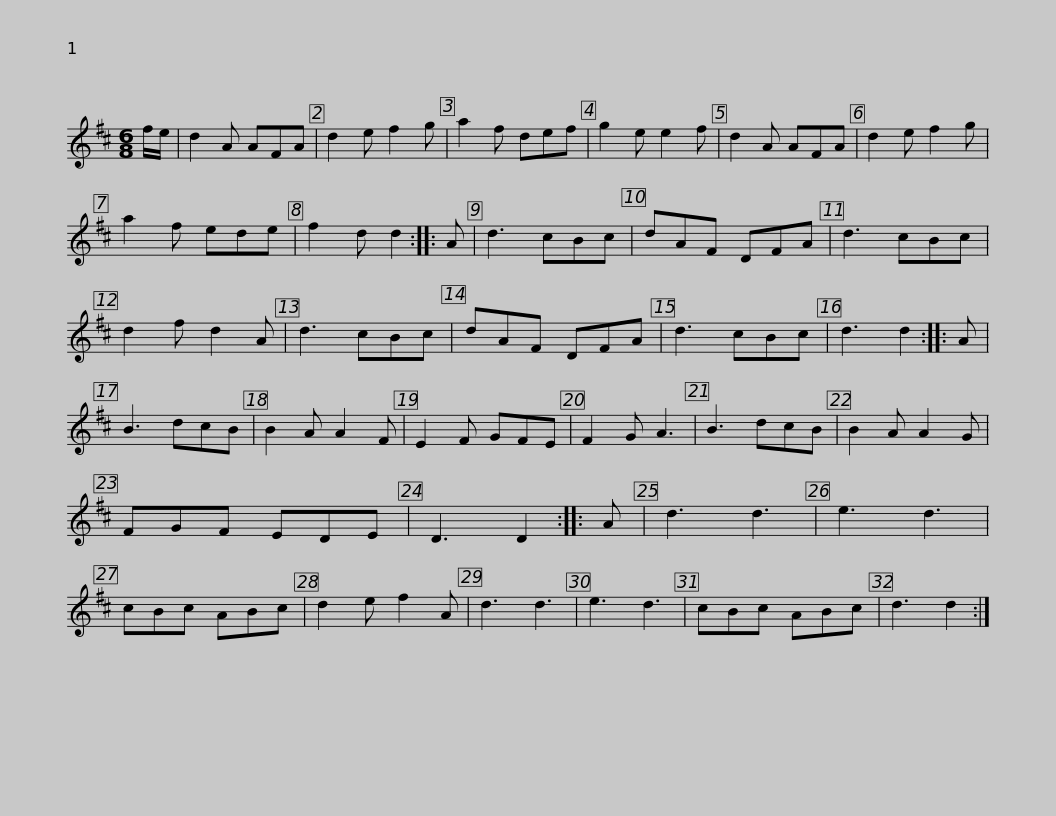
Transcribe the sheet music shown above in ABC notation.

X:1
L:1/8
M:6/8
I:linebreak $
K:D
V:1 treble
V:1
 f/e/ | d2 A AFA | d2 e f2 g | a2 f def | g2 e e2 f | %5
 d2 A AFA | d2 e f2 g | a2 f ede | f2 d d2 :: A |$ %10
 d3 cBc | dAF DFA | d3 cBc | d2 f d2 A | d3 cBc | %15
 dAF DFA | d3 cBc | d3 d2 :: A |$ B3 dcB | %20
 B2 A A2 F | E2 F GFE | F2 G A3 | B3 dcB | B2 A A2 G | %25
 FGF EDE | D3 D2 :: A | d3 d3 |$ e3 d3 | %30
 cBc ABc | d2 e f2 A | d3 d3 | e3 d3 | cBc ABc | %35
 d3 d2 :| %36
